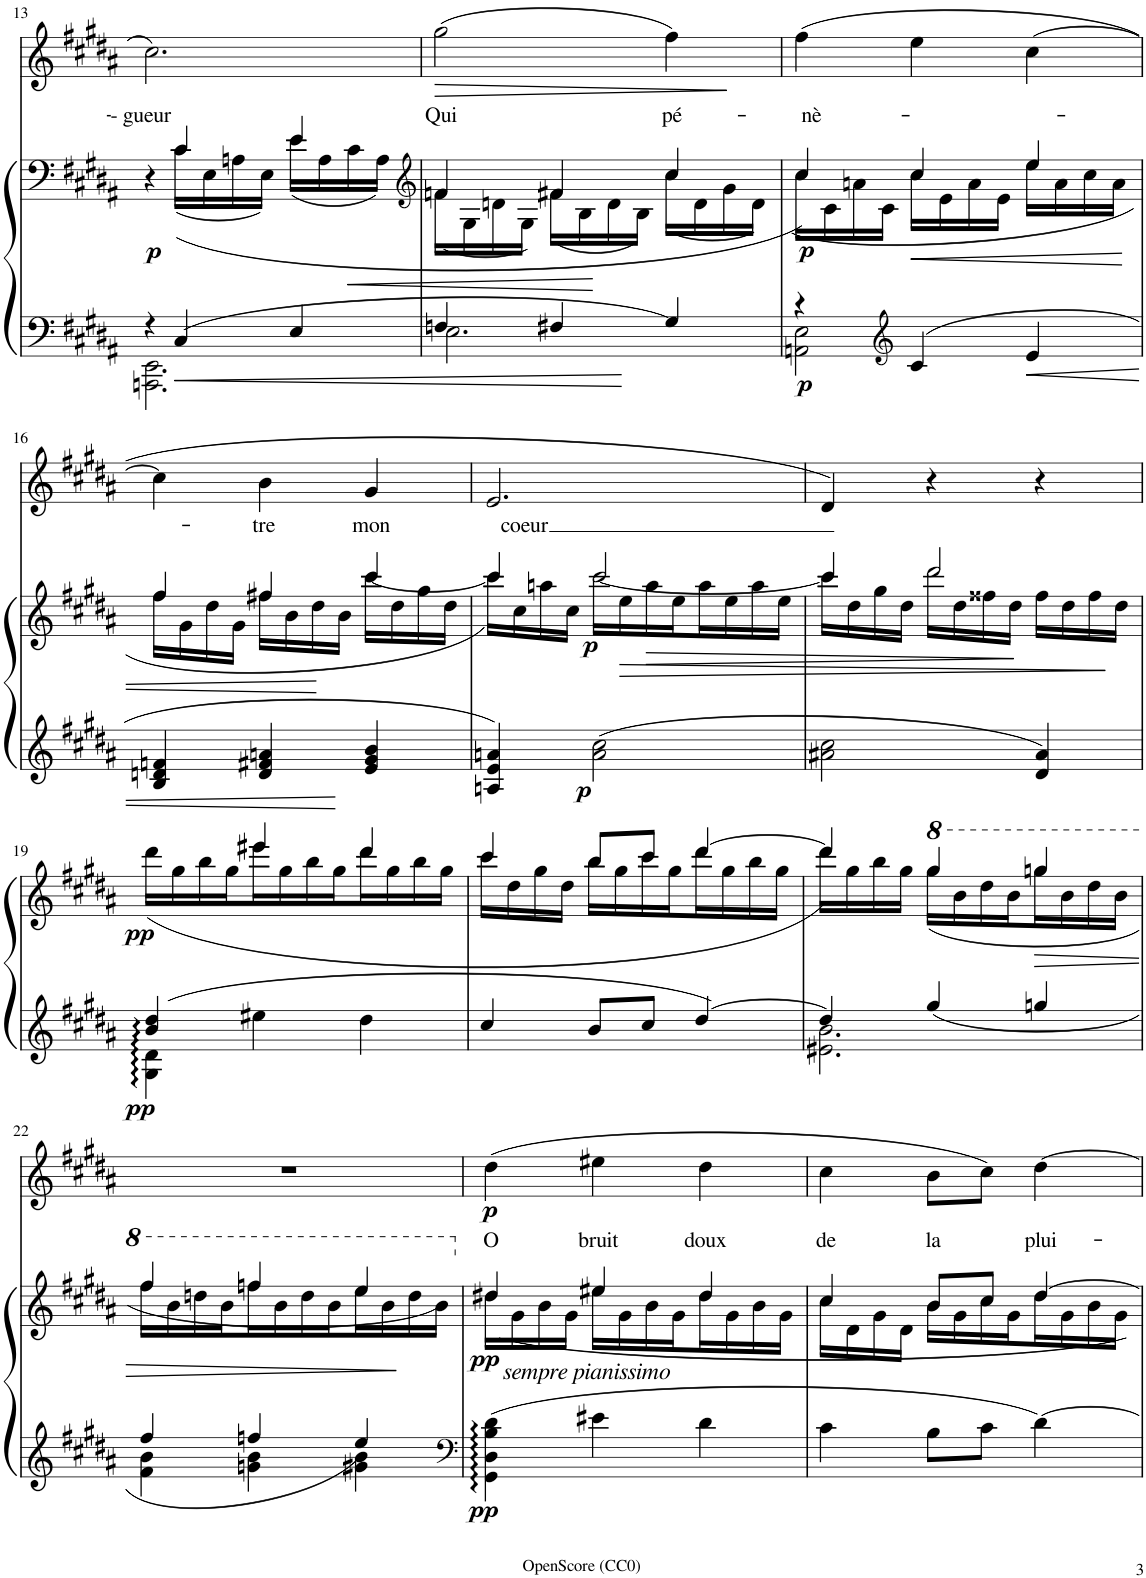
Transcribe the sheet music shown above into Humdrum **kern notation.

**kern	**kern	**dynam	**kern	**text	**dynam
*part2	*part2	*part2	*part1	*part1	*part1
*staff3	*staff2	*staff2/3	*staff1	*staff1	*staff1
*I"PIANO	*	*	*I"Voice	*	*
*I'Pno	*	*	*	*	*
!!LO:PB:g=z
*clefF4	*clefF4	*	*clefG2	*	*
*k[f#c#g#d#a#]	*k[f#c#g#d#a#]	*	*k[f#c#g#d#a#]	*	*
*M3/4	*M3/4	*	*M3/4	*	*
=13	=13	=13	=13	=13	=13
*^	*^	*	*	*	*
!	!	!	!	!LO:DY:b	!	!LO:LY:b	!
4r	2.AAAn\ 2.EE\	4r	4ryy	p	2.cc#\	-- gueur	.
4C#/	.	4c#/	(16c#\LL	.	.	.	.
.	.	.	16E\	.	.	.	.
.	.	.	16An\	.	.	.	.
.	.	.	16E\JJ)	.	.	.	.
4E/	.	4e/	(16e\LL	.	.	.	.
.	.	.	16A\	.	.	.	.
!	!	!	!	!LO:HP:b	!	!	!
.	.	.	16c#\	<	.	.	.
.	.	.	16A\JJ)	.	.	.	.
=14	=14	=14	=14	=14	=14	=14	=14
*	*	*clefG2	*	*	*	*	*
!	!	!	!	!	!	!LO:LY:b	!LO:HP:b
4Fn/	2.E\	4fn/	(16f\LL	.	(2gg#\	Qui	>
.	.	.	16G#\	.	.	.	.
.	.	.	16dn\	.	.	.	.
.	.	.	16G#\JJ)	.	.	.	.
4F#X/	.	4f#X/	(16f#\LL	.	.	.	.
.	.	.	16B\	.	.	.	.
.	.	.	16d\	.	.	.	.
.	.	.	16B\JJ)	[	.	.	.
!	!	!	!	!	!	!LO:LY:b	!
4G#/	.	4cc#/	(16cc#\LL	.	4ff#\)	pé-	]
.	.	.	16d\	.	.	.	.
.	.	.	16g#\	.	.	.	.
.	.	.	16d\JJ)	.	.	.	.
=15	=15	=15	=15	=15	=15	=15	=15
!	!	!	!	!LO:DY:b=2	!	!LO:LY:b	!
!	!	!	!	!LO:DY:n=1:b	!	!	!
4r	2AAn\ 2E\	4cc#/	(16cc#\LL	p p	(4ff#\	-nè-	.
.	.	.	16c#\	.	.	.	.
.	.	.	16an\	.	.	.	.
.	.	.	16c#\JJ	.	.	.	.
*clefG2	*	*	*	*	*	*	*
!	!	!	!	!LO:HP:b	!	!	!
4c#/	.	4cc#/	16cc#\LL	<	4ee\	.	.
.	.	.	16e\	.	.	.	.
.	.	.	16a\	.	.	.	.
.	.	.	16e\JJ	.	.	.	.
4e/	4ryy	4ee/	16ee\LL	.	[4cc#\	.	.
.	.	.	16a\	.	.	.	.
.	.	.	16cc#\	.	.	.	.
.	.	.	16a\JJ	.	.	.	.
*v	*v	*	*	*	*	*	*
!!LO:LB:g=z
=16	=16	=16	=16	=16	=16	=16
4B/ 4dn/ 4fn/	4ffn/	16ff\LL	.	4cc#\]	.	.
.	.	16g#\	.	.	.	.
.	.	16dd#\	.	.	.	.
.	.	16g#\JJ	.	.	.	.
!	!	!	!	!	!LO:LY:b	!
4d/ 4f#X/ 4an/	4ff#X/	16ff#\LL	.	4b\	-tre	.
.	.	16b\	.	.	.	.
.	.	16dd#\	.	.	.	.
.	.	16b\JJ	.	.	.	.
!	!	!	!	!	!LO:LY:b	!
4e/ 4g#/ 4b/	4ccc#/	[16ccc#\LL	[	4g#/	mon	.
.	.	16dd#\	.	.	.	.
.	.	16gg#\	.	.	.	.
.	.	16dd#\JJ	.	.	.	.
=17	=17	=17	=17	=17	=17	=17
!	!	!	!	!	!LO:LY:b	!
4An/ 4e/ 4an/	4ccc#/	16ccc#\LL])	.	2.e/	coeur	.
.	.	16cc#\	.	.	.	.
.	.	16aan\	.	.	.	.
.	.	16cc#\JJ	.	.	.	.
!	!	!	!LO:DY:b=2	!	!	!
!	!	!	!LO:DY:n=1:b	!	!	!
2a\ 2cc#\	2ccc#/	[16ccc#\LL	p p	.	.	.
!	!	!	!LO:HP:b	!	!	!
.	.	16ee\	>	.	.	.
!	!	!	!LO:HP:b	!	!	!
.	.	16aa\	>	.	.	.
.	.	16ee\J	.	.	.	.
.	.	16aa\L	.	.	.	.
.	.	16ee\	.	.	.	.
.	.	16aa\	.	.	.	.
.	.	16ee\JJ	.	.	.	.
=18	=18	=18	=18	=18	=18	=18
2a#X\ 2cc#\	4ccc#/	16ccc#\LL]	.	4d#/)	.	.
.	.	16dd#\	.	.	.	.
.	.	16gg#\	.	.	.	.
.	.	16dd#\JJ	.	.	.	.
.	2ddd#/	16ddd#\LL	.	4r	.	.
.	.	16dd#\	.	.	.	.
.	.	16ff##X\	.	.	.	.
.	.	16dd#\JJ	.	.	.	.
4d#/ 4a#/	.	16ff##\LL	.	4r	.	.
.	.	16dd#\	]	.	.	.
.	.	16ff##\	.	.	.	.
.	.	16dd#\JJ	]	.	.	.
!!LO:LB:g=z
=19	=19	=19	=19	=19	=19	=19
*^	*	*	*	*	*	*
!	!	!	!	!LO:DY:b=2	!	!	!
!	!	!	!	!LO:DY:n=1:b	!	!	!
4b/ 4dd#/	4G#\ 4d#\	4ryy	(16ddd#\LL	pp pp	2.r	.	.
.	.	.	16gg#\	.	.	.	.
.	.	.	16bb\	.	.	.	.
.	.	.	16gg#\J	.	.	.	.
4ee#X\	2ryy	4eee#X/	16eee#\L	.	.	.	.
.	.	.	16gg#\	.	.	.	.
.	.	.	16bb\	.	.	.	.
.	.	.	16gg#\J	.	.	.	.
4dd#\	.	4ddd#/	16ddd#\L	.	.	.	.
.	.	.	16gg#\	.	.	.	.
.	.	.	16bb\	.	.	.	.
.	.	.	16gg#\JJ	.	.	.	.
*v	*v	*	*	*	*	*	*
=20	=20	=20	=20	=20	=20	=20
4cc#/	4ccc#/	16ccc#\LL	.	2.r	.	.
.	.	16dd#\	.	.	.	.
.	.	16gg#\	.	.	.	.
.	.	16dd#\JJ	.	.	.	.
8b/L	8bb/L	16bb\LL	.	.	.	.
.	.	16gg#\	.	.	.	.
8cc#/J	8ccc#/J	16ccc#\	.	.	.	.
.	.	16gg#\J	.	.	.	.
[4dd#/	[4ddd#/	16ddd#\L	.	.	.	.
.	.	16gg#\	.	.	.	.
.	.	16bb\	.	.	.	.
.	.	16gg#\JJ	.	.	.	.
=21	=21	=21	=21	=21	=21	=21
*^	*	*	*	*	*	*
4dd#/]	2.e#X\ 2.b\	4ddd#/])	16ddd#\LL	.	2.r	.	.
.	.	.	16gg#\	.	.	.	.
.	.	.	16bb\	.	.	.	.
.	.	.	16gg#\JJ	.	.	.	.
*	*	*8va	*	*	*	*	*
4gg#/	.	4ggg#/	(16ggg#\LL	.	.	.	.
.	.	.	16bb\	.	.	.	.
.	.	.	16ddd#\	.	.	.	.
.	.	.	16bb\J	.	.	.	.
!	!	!	!	!LO:HP:b	!	!	!
4ggn/	.	4gggn/	16ggg\L	>	.	.	.
.	.	.	16bb\	.	.	.	.
.	.	.	16ddd#\	.	.	.	.
.	.	.	16bb\JJ	.	.	.	.
!!LO:LB:g=z
=22	=22	=22	=22	=22	=22	=22	=22
4f#\ 4b\	4ff#/	4fff#/	16fff#\LL	.	2.r	.	.
.	.	.	16bb\	.	.	.	.
.	.	.	16dddn\	.	.	.	.
.	.	.	16bb\J	.	.	.	.
4gn\ 4b\	4ffn/	4fffn/	16fff\L	.	.	.	.
.	.	.	16bb\	.	.	.	.
.	.	.	16ddd\	.	.	.	.
.	.	.	16bb\J	.	.	.	.
4g#X\ 4b\	4ee/	4eee/	16eee\L	.	.	.	.
.	.	.	16bb\	.	.	.	.
.	.	.	16ddd\	.	.	.	.
.	.	.	16bb\JJ)	]	.	.	.
*v	*v	*	*	*	*	*	*
=23	=23	=23	=23	=23	=23	=23
*clefF4	*	*	*	*	*	*
*	*X8va	*	*	*	*	*
!	!LO:TX:b:i:t=sempre pianissimo	!	!	!	!	!
!	!	!	!LO:DY:b=2	!	!LO:LY:b	!
!	!	!	!LO:DY:n=1:b	!	!	!LO:DY:b
4GG#\ 4D#\ 4B\ 4d#\	4dd#/	(16dd#X\LL	pp pp	(4dd#\	O	p
.	.	16g#\	.	.	.	.
.	.	16b\	.	.	.	.
.	.	16g#\JJ	.	.	.	.
!	!	!	!	!	!LO:LY:b	!
4e#X\	4ee#X/	16ee#\LL	.	4ee#X\	bruit	.
.	.	16g#\	.	.	.	.
.	.	16b\	.	.	.	.
.	.	16g#\J	.	.	.	.
!	!	!	!	!	!LO:LY:b	!
4d#\	4dd#/	16dd#\L	.	4dd#\	doux	.
.	.	16g#\	.	.	.	.
.	.	16b\	.	.	.	.
.	.	16g#\JJ	.	.	.	.
=24	=24	=24	=24	=24	=24	=24
!	!	!	!	!	!LO:LY:b	!
4c#\	4cc#/	16cc#\LL	.	4cc#\	de	.
.	.	16d#\	.	.	.	.
.	.	16g#\	.	.	.	.
.	.	16d#\JJ	.	.	.	.
!	!	!	!	!	!LO:LY:b	!
8B\L	8b/L	16b\LL	.	8b\L	la	.
.	.	16g#\	.	.	.	.
8c#\J	8cc#/J	16cc#\	.	8cc#\J)	.	.
.	.	16g#\J	.	.	.	.
!	!	!	!	!	!LO:LY:b	!
[4d#\	[4dd#/	16dd#\L	.	[4dd#\	plui-	.
.	.	16g#\	.	.	.	.
.	.	16b\	.	.	.	.
.	.	16g#\JJ)	.	.	.	.
*	*v	*v	*	*	*	*
=	=	=	=	=	=
*-	*-	*-	*-	*-	*-
